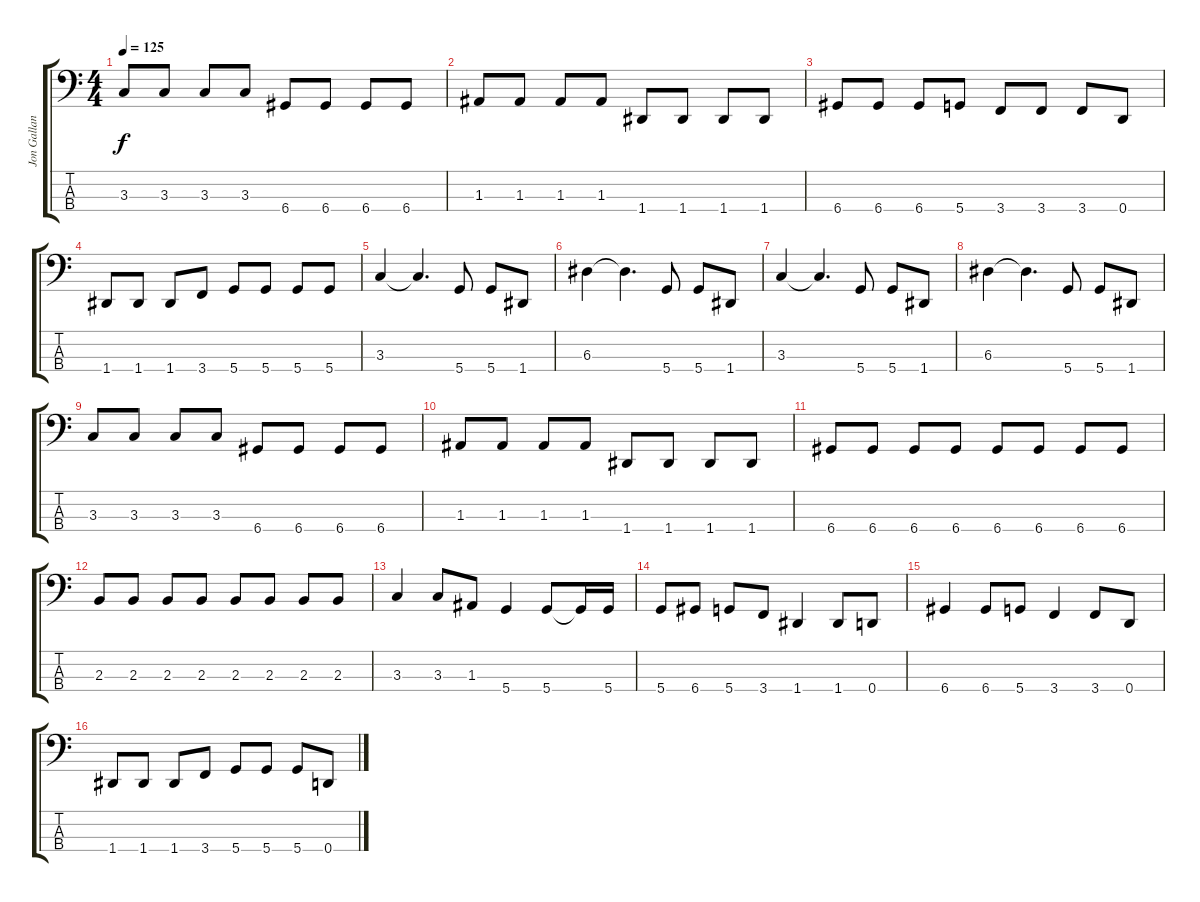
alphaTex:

\track ("Jon Gallant" "Jon Gallan") {instrument electricbassfinger}
\staff {score tabs}
\tuning (G2 D2 A1 D1) {hide}
\ts (4 4)
\tempo 125
\clef f4
\ks c
3.3.8{dy f} 3.3.8 3.3.8 3.3.8 6.4.8 6.4.8 6.4.8 6.4.8 |
1.3.8 1.3.8 1.3.8 1.3.8 1.4.8 1.4.8 1.4.8 1.4.8 |
6.4.8 6.4.8 6.4.8 5.4.8 3.4.8 3.4.8 3.4.8 0.4.8 |
1.4.8 1.4.8 1.4.8 3.4.8 5.4.8 5.4.8 5.4.8 5.4.8 |
3.3.4 3.3{t}.4{d} 5.4.8 5.4.8 1.4.8 |
6.3.4 6.3{t}.4{d} 5.4.8 5.4.8 1.4.8 |
3.3.4 3.3{t}.4{d} 5.4.8 5.4.8 1.4.8 |
6.3.4 6.3{t}.4{d} 5.4.8 5.4.8 1.4.8 |
3.3.8 3.3.8 3.3.8 3.3.8 6.4.8 6.4.8 6.4.8 6.4.8 |
1.3.8 1.3.8 1.3.8 1.3.8 1.4.8 1.4.8 1.4.8 1.4.8 |
6.4.8 6.4.8 6.4.8 6.4.8 6.4.8 6.4.8 6.4.8 6.4.8 |
2.3.8 2.3.8 2.3.8 2.3.8 2.3.8 2.3.8 2.3.8 2.3.8 |
3.3.4 3.3.8 1.3.8 5.4.4 5.4.8 5.4{t}.16 5.4.16 |
5.4.8 6.4.8 5.4.8 3.4.8 1.4.4 1.4.8 0.4.8 |
6.4.4 6.4.8 5.4.8 3.4.4 3.4.8 0.4.8 |
1.4.8 1.4.8 1.4.8 3.4.8 5.4.8 5.4.8 5.4.8 0.4.8
